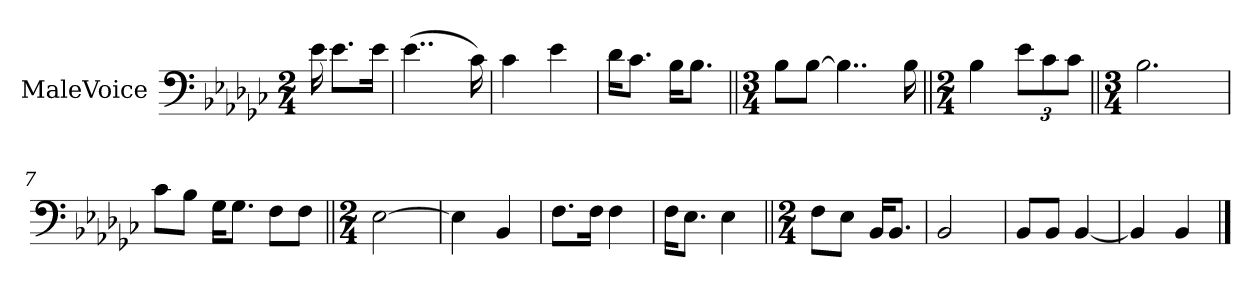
**kern
*part1
*staff1
*I"MaleVoice
*clefF4
*k[b-e-a-d-g-c-]
*M2/4
*MM72
=
16e-
8.e-\L
16e-\Jk
=1
(4..e-
16c-)
=2
4c-
4e-
=3
16d-\KL
8.c-\J
16B-\KL
8.B-\J
=4||
*M3/4
8B-\L
[8B-\J
4..B-]
16B-
=5||
*M2/4
4B-
12e-\L
12c-\
12c-\J
=6||
*M3/4
2.B-
=7
8c-\L
8B-\J
16G-\KL
8.G-\J
8F\L
8F\J
=8||
*M2/4
[2E-
=9
4E-]
4BB-
=10
8.F\L
16F\Jk
4F
=11
16F\KL
8.E-\J
4E-
=12||
*M2/4
8F\L
8E-\J
16BB-/KL
8.BB-/J
=13
2BB-
=14
8BB-/L
8BB-/J
[4BB-
=15
4BB-]
4BB-
==
*-
